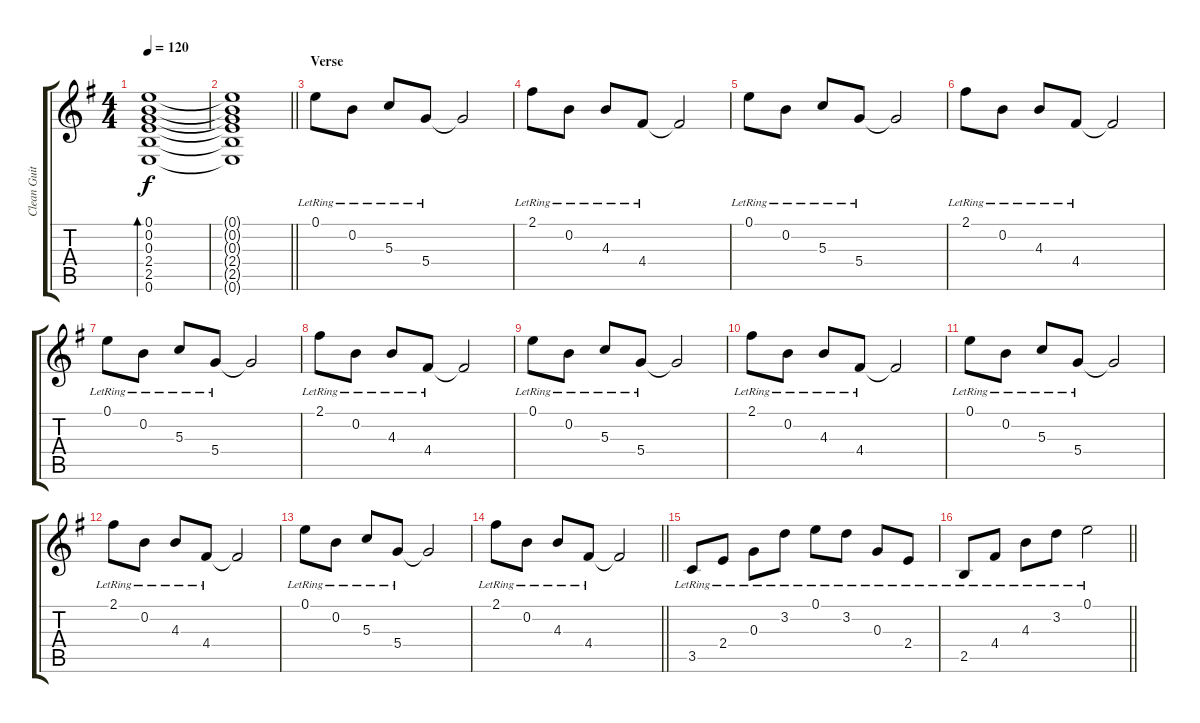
\track ("Clean Guitar" "Clean Guit") {instrument electricguitarjazz}
\staff {score tabs}
\tuning (E4 B3 G3 D3 A2 E2) {hide}
\ts (4 4)
\tempo 120
\clef g2
\ks g
(0.1 0.2 0.3 2.4 2.5 0.6).1{bd 240 dy f} |
\barLineRight lightlight
(0.1{t} 0.2{t} 0.3{t} 2.4{t} 2.5{t} 0.6{t}).1 |
\section ("" "Verse")
0.1{lr}.8 0.2{lr}.8 5.3{lr}.8 5.4{lr}.8 5.4{t}.2 |
2.1{lr}.8 0.2{lr}.8 4.3{lr}.8 4.4{lr}.8 4.4{t}.2 |
0.1{lr}.8 0.2{lr}.8 5.3{lr}.8 5.4{lr}.8 5.4{t}.2 |
2.1{lr}.8 0.2{lr}.8 4.3{lr}.8 4.4{lr}.8 4.4{t}.2 |
0.1{lr}.8 0.2{lr}.8 5.3{lr}.8 5.4{lr}.8 5.4{t}.2 |
2.1{lr}.8 0.2{lr}.8 4.3{lr}.8 4.4{lr}.8 4.4{t}.2 |
0.1{lr}.8 0.2{lr}.8 5.3{lr}.8 5.4{lr}.8 5.4{t}.2 |
2.1{lr}.8 0.2{lr}.8 4.3{lr}.8 4.4{lr}.8 4.4{t}.2 |
0.1{lr}.8 0.2{lr}.8 5.3{lr}.8 5.4{lr}.8 5.4{t}.2 |
2.1{lr}.8 0.2{lr}.8 4.3{lr}.8 4.4{lr}.8 4.4{t}.2 |
0.1{lr}.8 0.2{lr}.8 5.3{lr}.8 5.4{lr}.8 5.4{t}.2 |
\barLineRight lightlight
2.1{lr}.8 0.2{lr}.8 4.3{lr}.8 4.4{lr}.8 4.4{t}.2 |
3.5{lr}.8 2.4{lr}.8 0.3{lr}.8 3.2{lr}.8 0.1{lr}.8 3.2{lr}.8 0.3{lr}.8 2.4{lr}.8 |
\barLineRight lightlight
2.5{lr}.8 4.4{lr}.8 4.3{lr}.8 3.2{lr}.8 0.1{lr}.2
